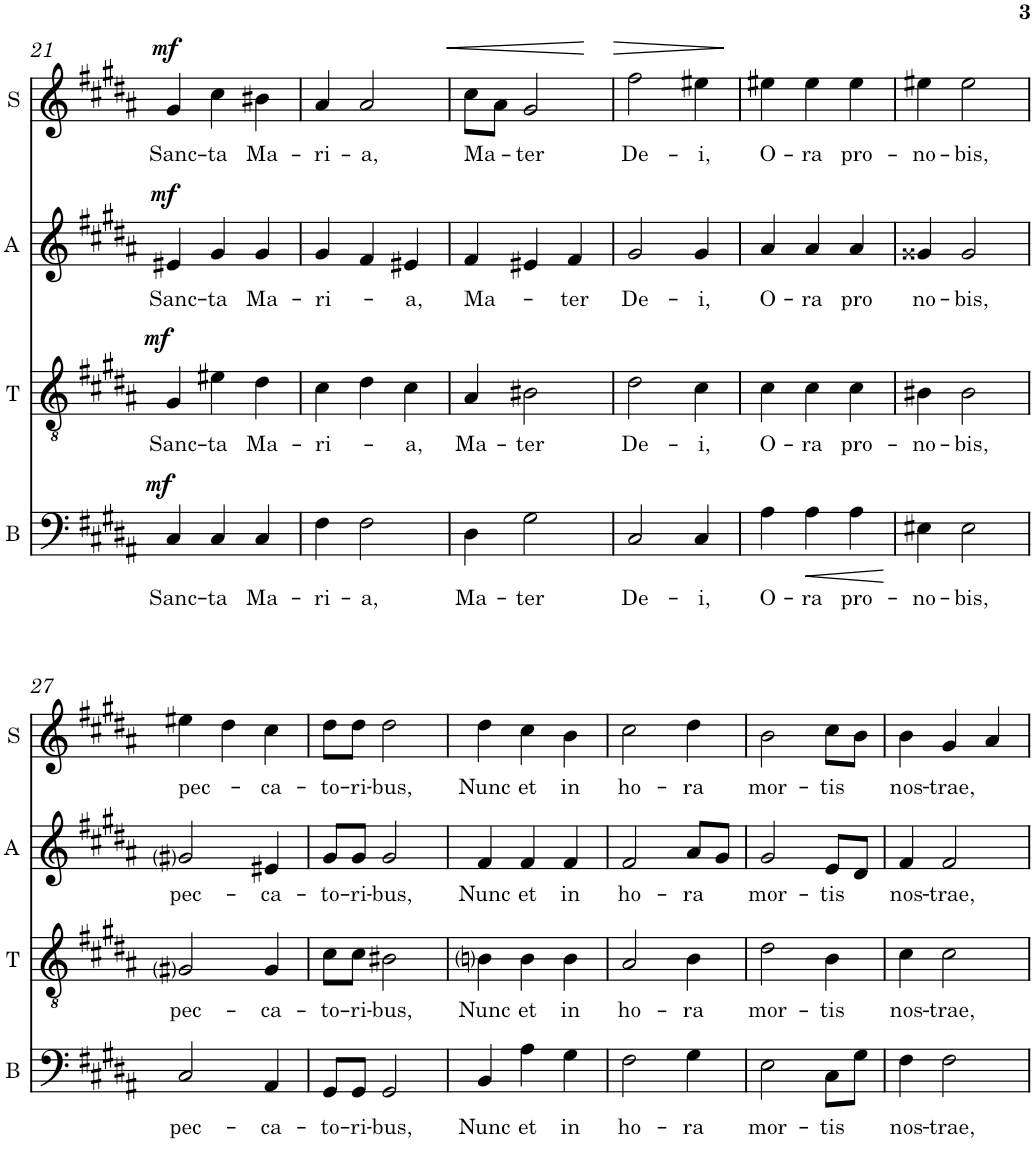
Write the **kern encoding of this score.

**kern	**text	**dynam	**kern	**text	**dynam	**kern	**text	**dynam	**kern	**text	**dynam
*part4	*part4	*part4	*part3	*part3	*part3	*part2	*part2	*part2	*part1	*part1	*part1
*staff4	*staff4	*staff4	*staff3	*staff3	*staff3	*staff2	*staff2	*staff2	*staff1	*staff1	*staff1
*I"Bas	*	*	*I"Tenor	*	*	*I"Alt	*	*	*I"Sopraan	*	*
*I'B	*	*	*I'T	*	*	*I'A	*	*	*I'S	*	*
!!LO:PB:g=z
*clefF4	*	*	*clefGv2	*	*	*clefG2	*	*	*clefG2	*	*
*k[f#c#g#d#a#]	*	*	*k[f#c#g#d#a#]	*	*	*k[f#c#g#d#a#]	*	*	*k[f#c#g#d#a#]	*	*
*B:	*	*	*B:	*	*	*B:	*	*	*B:	*	*
*M3/4	*	*	*M3/4	*	*	*M3/4	*	*	*M3/4	*	*
=21	=21	=21	=21	=21	=21	=21	=21	=21	=21	=21	=21
!	!LO:LY:b	!LO:DY:a	!	!LO:LY:b	!LO:DY:a	!	!LO:LY:b	!LO:DY:a	!	!LO:LY:b	!LO:DY:a
4C#/	Sanc-	mf	4G#/	Sanc-	mf	4e#X/	Sanc-	mf	4g#/	Sanc-	mf
!	!LO:LY:b	!	!	!LO:LY:b	!	!	!LO:LY:b	!	!	!LO:LY:b	!
4C#/	-ta	.	4e#X\	-ta	.	4g#/	-ta	.	4cc#\	-ta	.
!	!LO:LY:b	!	!	!LO:LY:b	!	!	!LO:LY:b	!	!	!LO:LY:b	!
4C#/	Ma-	.	4d#\	Ma-	.	4g#/	Ma-	.	4b#X\	Ma-	.
=22	=22	=22	=22	=22	=22	=22	=22	=22	=22	=22	=22
!	!LO:LY:b	!	!	!LO:LY:b	!	!	!LO:LY:b	!	!	!LO:LY:b	!
4F#\	-ri-	.	4c#\	-ri-	.	4g#/	-ri-	.	4a#/	-ri-	.
!	!LO:LY:b	!	!	!	!	!	!	!	!	!LO:LY:b	!
2F#\	-a,	.	4d#\	.	.	4f#/	.	.	2a#/	-a,	.
!	!	!	!	!LO:LY:b	!	!	!LO:LY:b	!	!	!	!
.	.	.	4c#\	-a,	.	4e#X/	-a,	.	.	.	.
=23	=23	=23	=23	=23	=23	=23	=23	=23	=23	=23	=23
!	!LO:LY:b	!	!	!LO:LY:b	!	!	!LO:LY:b	!	!	!LO:LY:b	!LO:HP:b
4D#\	Ma-	.	4A#/	Ma-	.	4f#/	Ma-	.	8cc#\L	Ma-	<
.	.	.	.	.	.	.	.	.	8a#\J	.	.
!	!LO:LY:b	!	!	!LO:LY:b	!	!	!	!	!	!LO:LY:b	!
2G#\	-ter	.	2B#X\	-ter	.	4e#X/	.	.	2g#/	-ter	.
!	!	!	!	!	!	!	!LO:LY:b	!	!	!	!
.	.	.	.	.	.	4f#/	-ter	.	.	.	.
.	.	.	.	.	.	.	.	.	.	.	[
=24	=24	=24	=24	=24	=24	=24	=24	=24	=24	=24	=24
!	!LO:LY:b	!	!	!LO:LY:b	!	!	!LO:LY:b	!	!	!LO:LY:b	!LO:HP:b
2C#/	De-	.	2d#\	De-	.	2g#/	De-	.	2ff#\	De-	>
!	!LO:LY:b	!	!	!LO:LY:b	!	!	!LO:LY:b	!	!	!LO:LY:b	!
4C#/	-i,	.	4c#\	-i,	.	4g#/	-i,	.	4ee#X\	-i,	.
.	.	.	.	.	.	.	.	.	.	.	]
=25	=25	=25	=25	=25	=25	=25	=25	=25	=25	=25	=25
!	!LO:LY:b	!	!	!LO:LY:b	!	!	!LO:LY:b	!	!	!LO:LY:b	!
4A#\	O-	.	4c#\	O-	.	4a#/	O-	.	4ee#X\	O-	.
!	!LO:LY:b	!LO:HP:b	!	!LO:LY:b	!	!	!LO:LY:b	!	!	!LO:LY:b	!
4A#\	-ra	<	4c#\	-ra	.	4a#/	-ra	.	4ee#\	-ra	.
!	!LO:LY:b	!	!	!LO:LY:b	!	!	!LO:LY:b	!	!	!LO:LY:b	!
4A#\	pro-	.	4c#\	pro-	.	4a#/	pro	.	4ee#\	pro-	.
.	.	[	.	.	.	.	.	.	.	.	.
=26	=26	=26	=26	=26	=26	=26	=26	=26	=26	=26	=26
!	!LO:LY:b	!	!	!LO:LY:b	!	!	!LO:LY:b	!	!	!LO:LY:b	!
4E#X\	-no-	.	4B#X\	-no-	.	4g##X/	no-	.	4ee#X\	-no-	.
!	!LO:LY:b	!	!	!LO:LY:b	!	!	!LO:LY:b	!	!	!LO:LY:b	!
2E#\	-bis,	.	2B#\	-bis,	.	2g##/	-bis,	.	2ee#\	-bis,	.
!!LO:LB:g=z
=27	=27	=27	=27	=27	=27	=27	=27	=27	=27	=27	=27
!	!LO:LY:b	!	!	!LO:LY:b	!	!	!LO:LY:b	!	!	!LO:LY:b	!
2C#/	pec-	.	2G#i/	pec-	.	2g#i/	pec-	.	4ee#X\	pec-	.
.	.	.	.	.	.	.	.	.	4dd#\	.	.
!	!LO:LY:b	!	!	!LO:LY:b	!	!	!LO:LY:b	!	!	!LO:LY:b	!
4AA#/	-ca-	.	4G#/	-ca-	.	4e#X/	-ca-	.	4cc#\	-ca-	.
=28	=28	=28	=28	=28	=28	=28	=28	=28	=28	=28	=28
!	!LO:LY:b	!	!	!LO:LY:b	!	!	!LO:LY:b	!	!	!LO:LY:b	!
8GG#/L	-to-	.	8c#\L	-to-	.	8g#/L	-to-	.	8dd#\L	-to-	.
!	!LO:LY:b	!	!	!LO:LY:b	!	!	!LO:LY:b	!	!	!LO:LY:b	!
8GG#/J	-ri-	.	8c#\J	-ri-	.	8g#/J	-ri-	.	8dd#\J	-ri-	.
!	!LO:LY:b	!	!	!LO:LY:b	!	!	!LO:LY:b	!	!	!LO:LY:b	!
2GG#/	-bus,	.	2B#X\	-bus,	.	2g#/	-bus,	.	2dd#\	-bus,	.
=29	=29	=29	=29	=29	=29	=29	=29	=29	=29	=29	=29
!	!LO:LY:b	!	!	!LO:LY:b	!	!	!LO:LY:b	!	!	!LO:LY:b	!
4BB/	Nunc	.	4Bni\	Nunc	.	4f#/	Nunc	.	4dd#\	Nunc	.
!	!LO:LY:b	!	!	!LO:LY:b	!	!	!LO:LY:b	!	!	!LO:LY:b	!
4A#\	et	.	4B\	et	.	4f#/	et	.	4cc#\	et	.
!	!LO:LY:b	!	!	!LO:LY:b	!	!	!LO:LY:b	!	!	!LO:LY:b	!
4G#\	in	.	4B\	in	.	4f#/	in	.	4b\	in	.
=30	=30	=30	=30	=30	=30	=30	=30	=30	=30	=30	=30
!	!LO:LY:b	!	!	!LO:LY:b	!	!	!LO:LY:b	!	!	!LO:LY:b	!
2F#\	ho-	.	2A#/	ho-	.	2f#/	ho-	.	2cc#\	ho-	.
!	!LO:LY:b	!	!	!LO:LY:b	!	!	!LO:LY:b	!	!	!LO:LY:b	!
4G#\	-ra	.	4B\	-ra	.	8a#/L	-ra	.	4dd#\	-ra	.
.	.	.	.	.	.	8g#/J	.	.	.	.	.
=31	=31	=31	=31	=31	=31	=31	=31	=31	=31	=31	=31
!	!LO:LY:b	!	!	!LO:LY:b	!	!	!LO:LY:b	!	!	!LO:LY:b	!
2E\	mor-	.	2d#\	mor-	.	2g#/	mor-	.	2b\	mor-	.
!	!LO:LY:b	!	!	!LO:LY:b	!	!	!LO:LY:b	!	!	!LO:LY:b	!
8C#\L	-tis	.	4B\	-tis	.	8e/L	-tis	.	8cc#\L	-tis	.
8G#\J	.	.	.	.	.	8d#/J	.	.	8b\J	.	.
=32	=32	=32	=32	=32	=32	=32	=32	=32	=32	=32	=32
!	!LO:LY:b	!	!	!LO:LY:b	!	!	!LO:LY:b	!	!	!LO:LY:b	!
4F#\	nos-	.	4c#\	nos-	.	4f#/	nos-	.	4b\	nos-	.
!	!LO:LY:b	!	!	!LO:LY:b	!	!	!LO:LY:b	!	!	!LO:LY:b	!
2F#\	-trae,	.	2c#\	-trae,	.	2f#/	-trae,	.	4g#/	-trae,	.
.	.	.	.	.	.	.	.	.	4a#/	.	.
=	=	=	=	=	=	=	=	=	=	=	=
*-	*-	*-	*-	*-	*-	*-	*-	*-	*-	*-	*-
